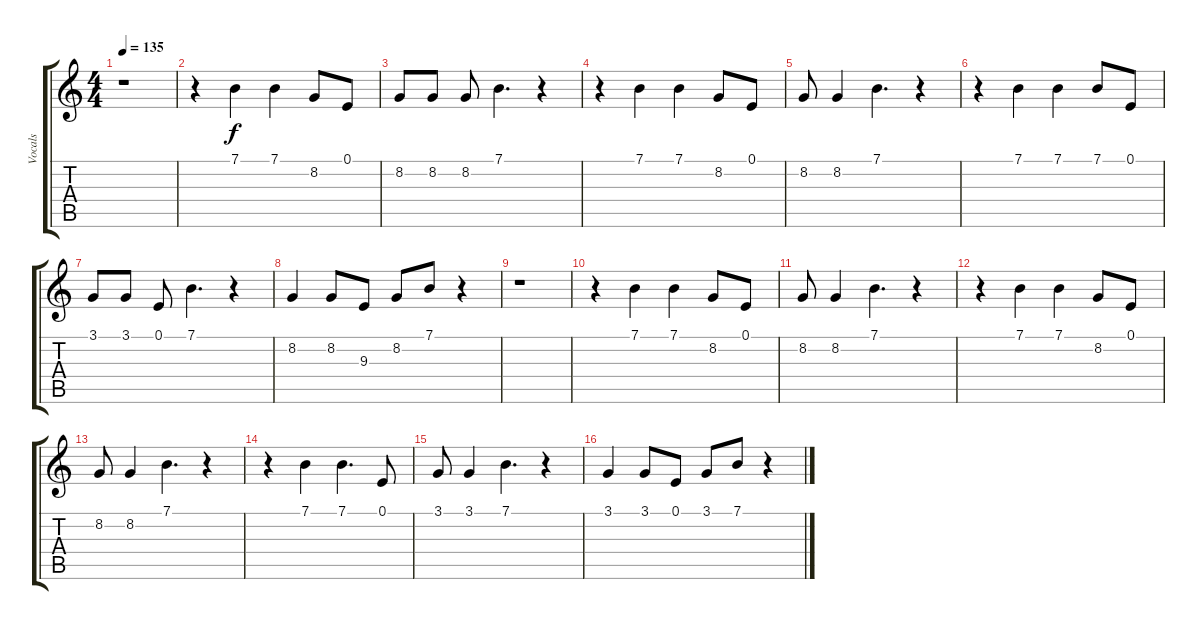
\track ("Vocals" "Vocals") {instrument harmonica}
\staff {score tabs}
\tuning (E4 B3 G3 D3 A2 E2) {hide}
\ts (4 4)
\tempo 135
\clef g2
\ks c
r.1{dy f} |
r.4 7.1.4 7.1.4 8.2.8 0.1.8 |
8.2.8 8.2.8 8.2.8 7.1.4{d} r.4 |
r.4 7.1.4 7.1.4 8.2.8 0.1.8 |
8.2.8 8.2.4 7.1.4{d} r.4 |
r.4 7.1.4 7.1.4{beam split} 7.1.8 0.1.8 |
3.1.8 3.1.8 0.1.8 7.1.4{d} r.4 |
8.2.4 8.2.8 9.3.8 8.2.8 7.1.8 r.4 |
r.1 |
r.4 7.1.4 7.1.4 8.2.8 0.1.8 |
8.2.8 8.2.4 7.1.4{d} r.4 |
r.4 7.1.4 7.1.4 8.2.8 0.1.8 |
8.2.8 8.2.4 7.1.4{d} r.4 |
r.4 7.1.4 7.1.4{d beam split} 0.1.8 |
3.1.8 3.1.4 7.1.4{d} r.4 |
3.1.4 3.1.8 0.1.8 3.1.8 7.1.8 r.4
